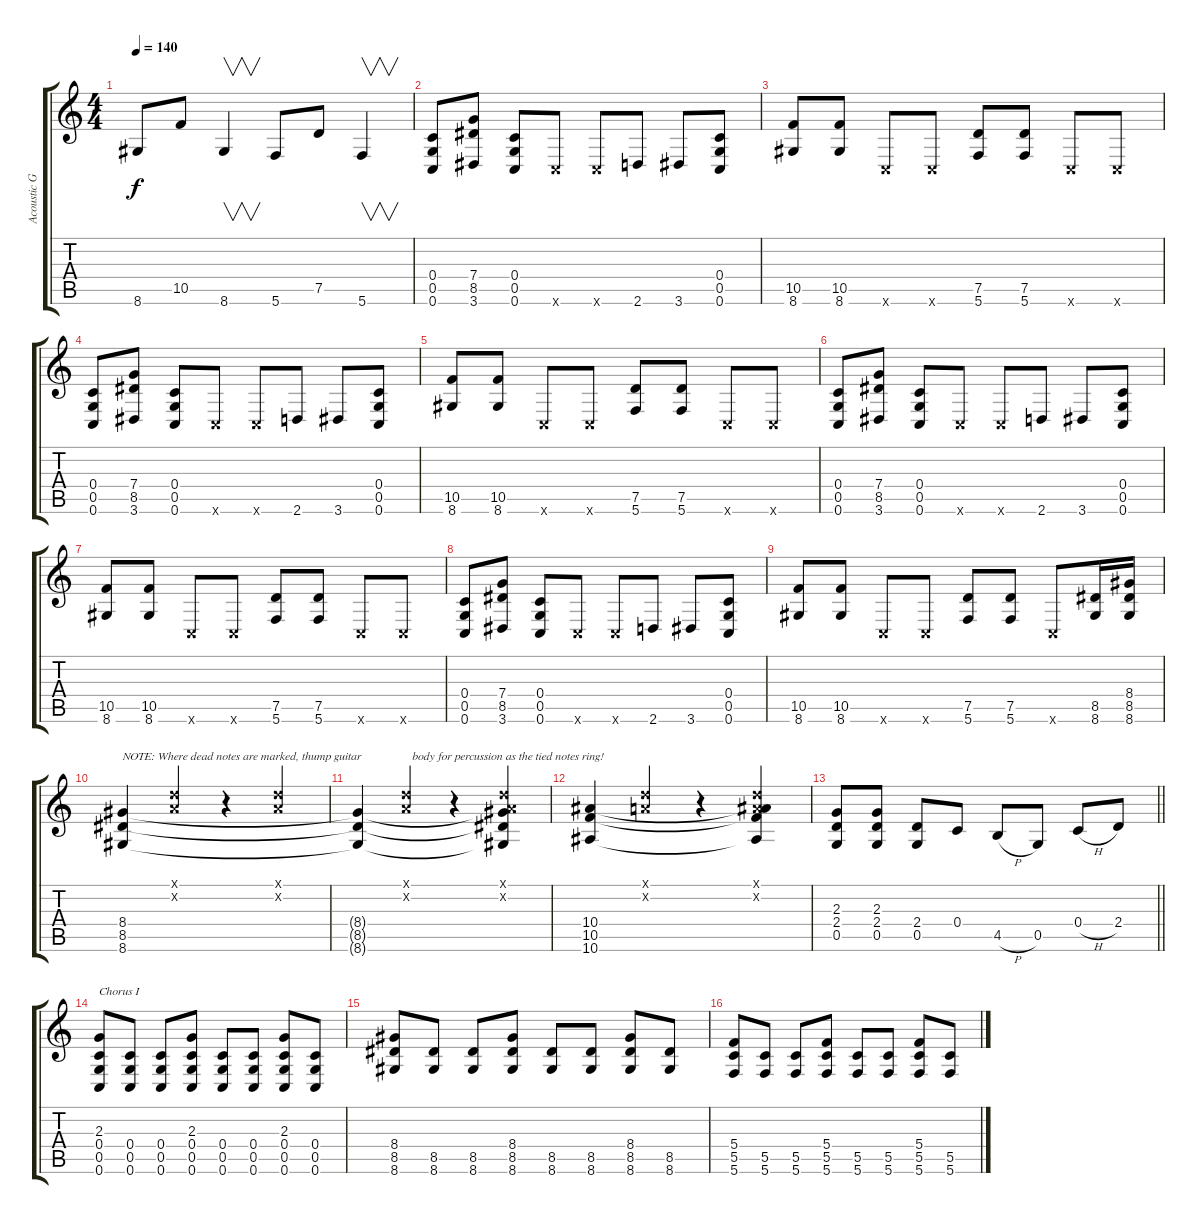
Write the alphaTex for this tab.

\track ("Acoustic Guitar" "Acoustic G") {instrument acousticguitarsteel bank 39}
\staff {score tabs}
\tuning (D4 A3 F3 C3 G2 C2) {hide}
\ts (4 4)
\tempo 140
\clef g2
\ks c
8.6.8{dy f} 10.5.8 8.6.4{v} 5.6.8 7.5.8 5.6.4{v} |
(0.4 0.5 0.6).8 (7.4 8.5 3.6).8 (0.4 0.5 0.6).8 0.6{x}.8 0.6{x}.8 2.6.8 3.6.8 (0.4 0.5 0.6).8 |
(10.5 8.6).8 (10.5 8.6).8 0.6{x}.8 0.6{x}.8 (7.5 5.6).8 (7.5 5.6).8 0.6{x}.8 0.6{x}.8 |
(0.4 0.5 0.6).8 (7.4 8.5 3.6).8 (0.4 0.5 0.6).8 0.6{x}.8 0.6{x}.8 2.6.8 3.6.8 (0.4 0.5 0.6).8 |
(10.5 8.6).8 (10.5 8.6).8 0.6{x}.8 0.6{x}.8 (7.5 5.6).8 (7.5 5.6).8 0.6{x}.8 0.6{x}.8 |
(0.4 0.5 0.6).8 (7.4 8.5 3.6).8 (0.4 0.5 0.6).8 0.6{x}.8 0.6{x}.8 2.6.8 3.6.8 (0.4 0.5 0.6).8 |
(10.5 8.6).8 (10.5 8.6).8 0.6{x}.8 0.6{x}.8 (7.5 5.6).8 (7.5 5.6).8 0.6{x}.8 0.6{x}.8 |
(0.4 0.5 0.6).8 (7.4 8.5 3.6).8 (0.4 0.5 0.6).8 0.6{x}.8 0.6{x}.8 2.6.8 3.6.8 (0.4 0.5 0.6).8 |
(10.5 8.6).8 (10.5 8.6).8 0.6{x}.8 0.6{x}.8 (7.5 5.6).8 (7.5 5.6).8 0.6{x}.8 (8.5 8.6).16 (8.4 8.5 8.6).16 |
(8.4 8.5 8.6).4{txt "NOTE: Where dead notes are marked, thump guitar" beam Up} (0.1{x} 0.2{x}).4{beam Up} r.4 (0.1{x} 0.2{x}).4{beam Up} |
(8.4{t} 8.5{t} 8.6{t}).4 (0.1{x} 0.2{x}).4{txt "  body for percussion as the tied notes ring!" beam Up} r.4 (0.1{x} 0.2{x} 8.4{t} 8.5{t} 8.6{t}).4{beam Up} |
(10.4 10.5 10.6).4 (0.1{x} 0.2{x}).4{beam Up} r.4 (0.1{x} 0.2{x} 10.4{t} 10.5{t} 10.6{t}).4{beam Up} |
\barLineRight lightlight
(2.3 2.4 0.5).8 (2.3 2.4 0.5).8 (2.4 0.5).8 0.4.8 4.5{h}.8 0.5.8 0.4{h}.8 2.4.8 |
(2.3 0.4 0.5 0.6).8{txt "Chorus I"} (0.4 0.5 0.6).8 (0.4 0.5 0.6).8 (2.3 0.4 0.5 0.6).8 (0.4 0.5 0.6).8 (0.4 0.5 0.6).8 (2.3 0.4 0.5 0.6).8 (0.4 0.5 0.6).8 |
(8.4 8.5 8.6).8 (8.5 8.6).8 (8.5 8.6).8 (8.4 8.5 8.6).8 (8.5 8.6).8 (8.5 8.6).8 (8.4 8.5 8.6).8 (8.5 8.6).8 |
(5.4 5.5 5.6).8 (5.5 5.6).8 (5.5 5.6).8 (5.4 5.5 5.6).8 (5.5 5.6).8 (5.5 5.6).8 (5.4 5.5 5.6).8 (5.5 5.6).8
